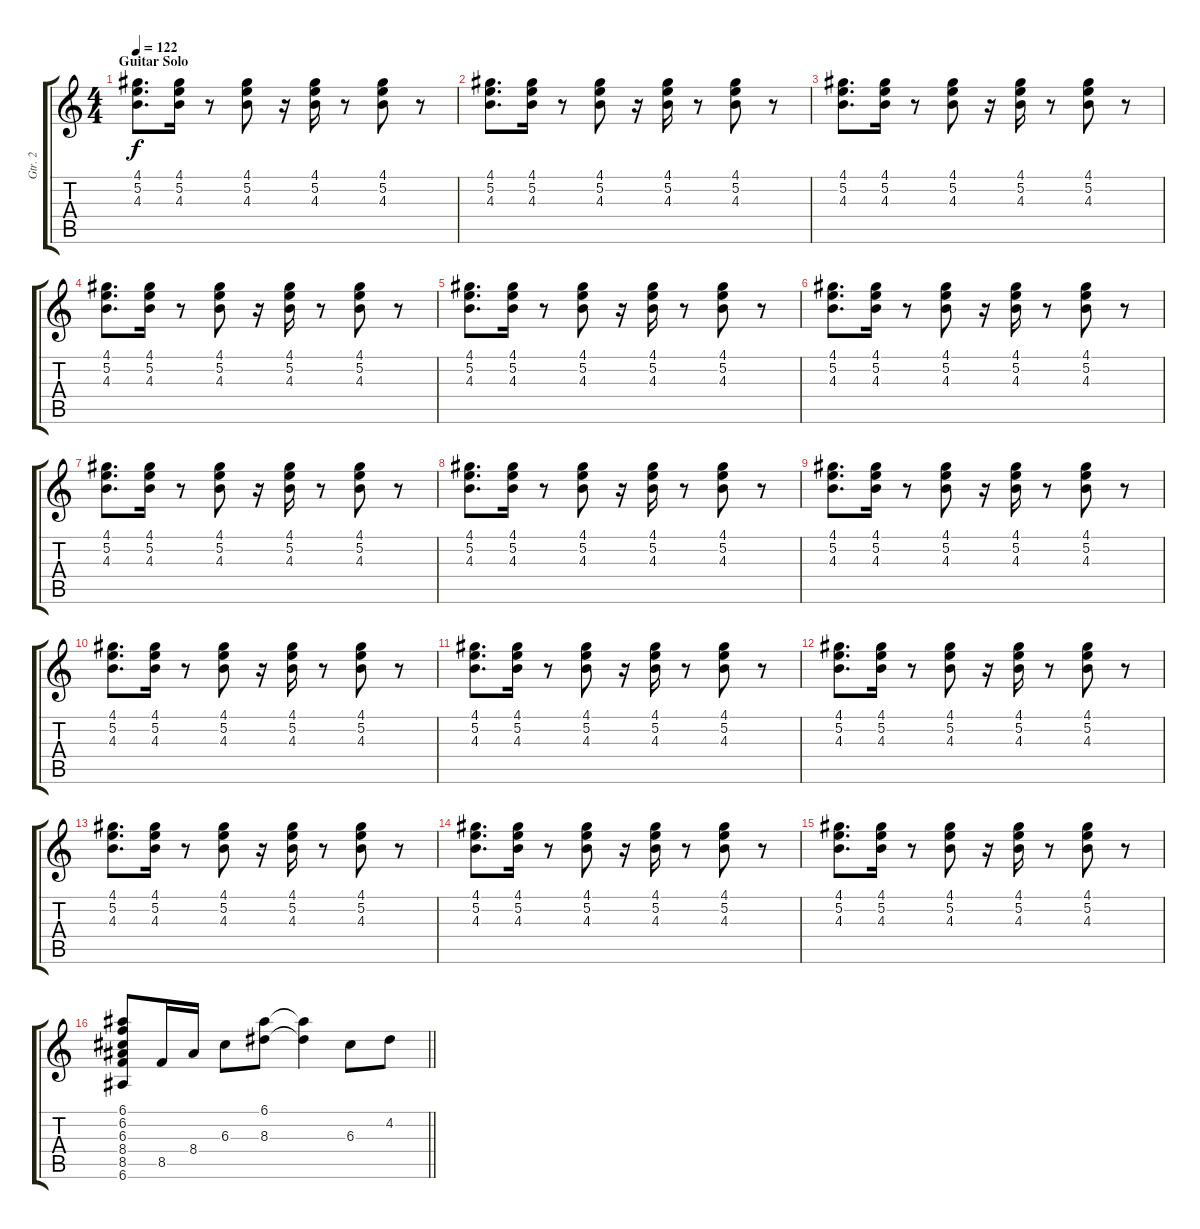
\track ("Gtr. 2" "Gtr. 2") {instrument electricguitarjazz}
\staff {score tabs}
\tuning (E4 B3 G3 D3 A2 E2) {hide}
\ts (4 4)
\section ("" "Guitar Solo ")
\tempo 122
\clef g2
\ks c
(4.1 5.2 4.3).8{d dy f} (4.1 5.2 4.3).16 r.8 (4.1 5.2 4.3).8 r.16 (4.1 5.2 4.3).16 r.8 (4.1 5.2 4.3).8 r.8 |
(4.1 5.2 4.3).8{d} (4.1 5.2 4.3).16 r.8 (4.1 5.2 4.3).8 r.16 (4.1 5.2 4.3).16 r.8 (4.1 5.2 4.3).8 r.8 |
(4.1 5.2 4.3).8{d} (4.1 5.2 4.3).16 r.8 (4.1 5.2 4.3).8 r.16 (4.1 5.2 4.3).16 r.8 (4.1 5.2 4.3).8 r.8 |
(4.1 5.2 4.3).8{d} (4.1 5.2 4.3).16 r.8 (4.1 5.2 4.3).8 r.16 (4.1 5.2 4.3).16 r.8 (4.1 5.2 4.3).8 r.8 |
(4.1 5.2 4.3).8{d} (4.1 5.2 4.3).16 r.8 (4.1 5.2 4.3).8 r.16 (4.1 5.2 4.3).16 r.8 (4.1 5.2 4.3).8 r.8 |
(4.1 5.2 4.3).8{d} (4.1 5.2 4.3).16 r.8 (4.1 5.2 4.3).8 r.16 (4.1 5.2 4.3).16 r.8 (4.1 5.2 4.3).8 r.8 |
(4.1 5.2 4.3).8{d} (4.1 5.2 4.3).16 r.8 (4.1 5.2 4.3).8 r.16 (4.1 5.2 4.3).16 r.8 (4.1 5.2 4.3).8 r.8 |
(4.1 5.2 4.3).8{d} (4.1 5.2 4.3).16 r.8 (4.1 5.2 4.3).8 r.16 (4.1 5.2 4.3).16 r.8 (4.1 5.2 4.3).8 r.8 |
(4.1 5.2 4.3).8{d} (4.1 5.2 4.3).16 r.8 (4.1 5.2 4.3).8 r.16 (4.1 5.2 4.3).16 r.8 (4.1 5.2 4.3).8 r.8 |
(4.1 5.2 4.3).8{d} (4.1 5.2 4.3).16 r.8 (4.1 5.2 4.3).8 r.16 (4.1 5.2 4.3).16 r.8 (4.1 5.2 4.3).8 r.8 |
(4.1 5.2 4.3).8{d} (4.1 5.2 4.3).16 r.8 (4.1 5.2 4.3).8 r.16 (4.1 5.2 4.3).16 r.8 (4.1 5.2 4.3).8 r.8 |
(4.1 5.2 4.3).8{d} (4.1 5.2 4.3).16 r.8 (4.1 5.2 4.3).8 r.16 (4.1 5.2 4.3).16 r.8 (4.1 5.2 4.3).8 r.8 |
(4.1 5.2 4.3).8{d} (4.1 5.2 4.3).16 r.8 (4.1 5.2 4.3).8 r.16 (4.1 5.2 4.3).16 r.8 (4.1 5.2 4.3).8 r.8 |
(4.1 5.2 4.3).8{d} (4.1 5.2 4.3).16 r.8 (4.1 5.2 4.3).8 r.16 (4.1 5.2 4.3).16 r.8 (4.1 5.2 4.3).8 r.8 |
(4.1 5.2 4.3).8{d} (4.1 5.2 4.3).16 r.8 (4.1 5.2 4.3).8 r.16 (4.1 5.2 4.3).16 r.8 (4.1 5.2 4.3).8 r.8 |
\barLineRight lightlight
(6.1 6.2 6.3 8.4 8.5 6.6).8 8.5.16 8.4.16 6.3.8 (6.1 8.3).8 (6.1{t} 8.3{t}).4 6.3{h}.8 4.2.8
